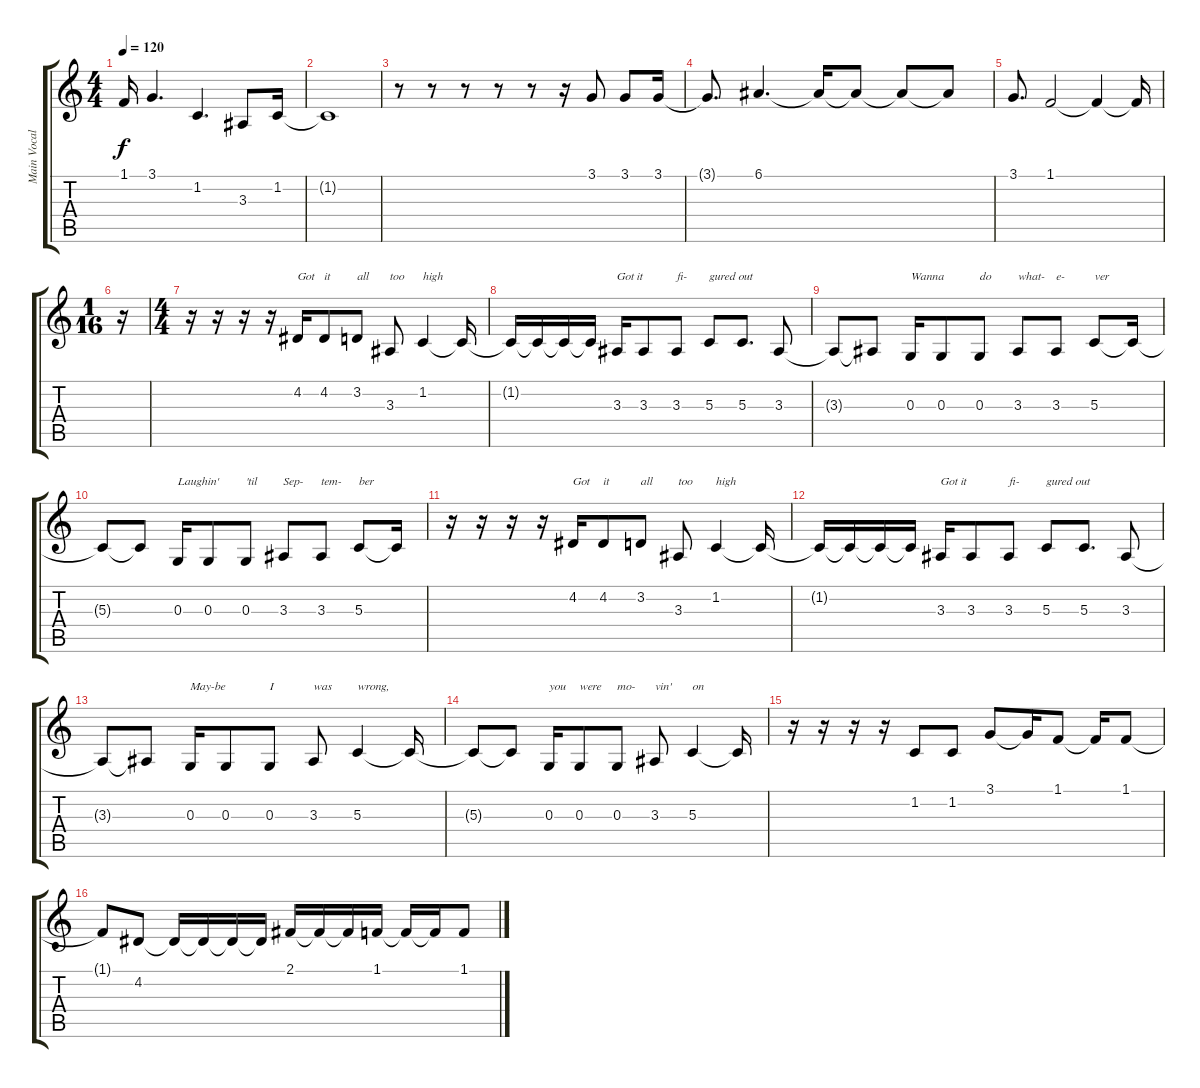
\track ("Main Vocals" "Main Vocal") {instrument altosax}
\staff {score tabs}
\tuning (E4 B3 G3 D3 A2 E2) {hide}
\ts (4 4)
\tempo 120
\clef g2
\ks c
1.1{t}.16{dy f} 3.1.4{d} 1.2.4{d} 3.3.8 1.2.16 |
1.2{t}.1 |
r.8 r.8 r.8 r.8 r.8 r.16 3.1.8 3.1.8 3.1.16 |
3.1{t}.8{d} 6.1.4{d} 6.1{t}.16 6.1{t}.8 6.1{t}.8 6.1{t}.8 |
3.1.8{d} 1.1.2 1.1{t}.4 1.1{t}.16 |
\ts (1 16)
r.16 |
\ts (4 4)
r.16 r.16 r.16 r.16 4.2.16{txt "Got"} 4.2.8{txt "it"} 3.2.8{txt "all"} 3.3.8{txt "too"} 1.2.4{txt "high"} 1.2{t}.16 |
1.2{t}.16 1.2{t}.16 1.2{t}.16 1.2{t}.16 3.3.16{txt "Got it"} 3.3.8 3.3.8{txt "fi-"} 5.3.8{txt "gured out"} 5.3.8{d} 3.3.8 |
3.3{t}.8 3.3{t}.8 0.3.16{txt "Wanna"} 0.3.8 0.3.8{txt "do"} 3.3.8{txt "what-"} 3.3.8{txt "e-"} 5.3.8{txt "ver"} 5.3{t}.16 |
5.3{t}.8 5.3{t}.8 0.3.16{txt "Laughin'"} 0.3.8 0.3.8{txt "'til"} 3.3.8{txt "Sep-"} 3.3.8{txt "tem-"} 5.3.8{txt "ber"} 5.3{t}.16 |
r.16 r.16 r.16 r.16 4.2.16{txt "Got"} 4.2.8{txt "it"} 3.2.8{txt "all"} 3.3.8{txt "too"} 1.2.4{txt "high"} 1.2{t}.16 |
1.2{t}.16 1.2{t}.16 1.2{t}.16 1.2{t}.16 3.3.16{txt "Got it"} 3.3.8 3.3.8{txt "fi-"} 5.3.8{txt "gured out"} 5.3.8{d} 3.3.8 |
3.3{t}.8 3.3{t}.8 0.3.16{txt "May-be"} 0.3.8 0.3.8{txt "I"} 3.3.8{txt "was"} 5.3.4{txt "wrong,"} 5.3{t}.16 |
5.3{t}.8 5.3{t}.8 0.3.16{txt "you"} 0.3.8{txt "were"} 0.3.8{txt "mo-"} 3.3.8{txt "vin'"} 5.3.4{txt "on"} 5.3{t}.16 |
r.16 r.16 r.16 r.16 1.2.8 1.2.8 3.1.8 3.1{t}.16 1.1.8 1.1{t}.16 1.1.8 |
1.1{t}.8 4.2.8 4.2{t}.16 4.2{t}.16 4.2{t}.16 4.2{t}.16 2.1.16 2.1{t}.16 2.1{t}.16 1.1.16 1.1{t}.16 1.1{t}.16 1.1.8
